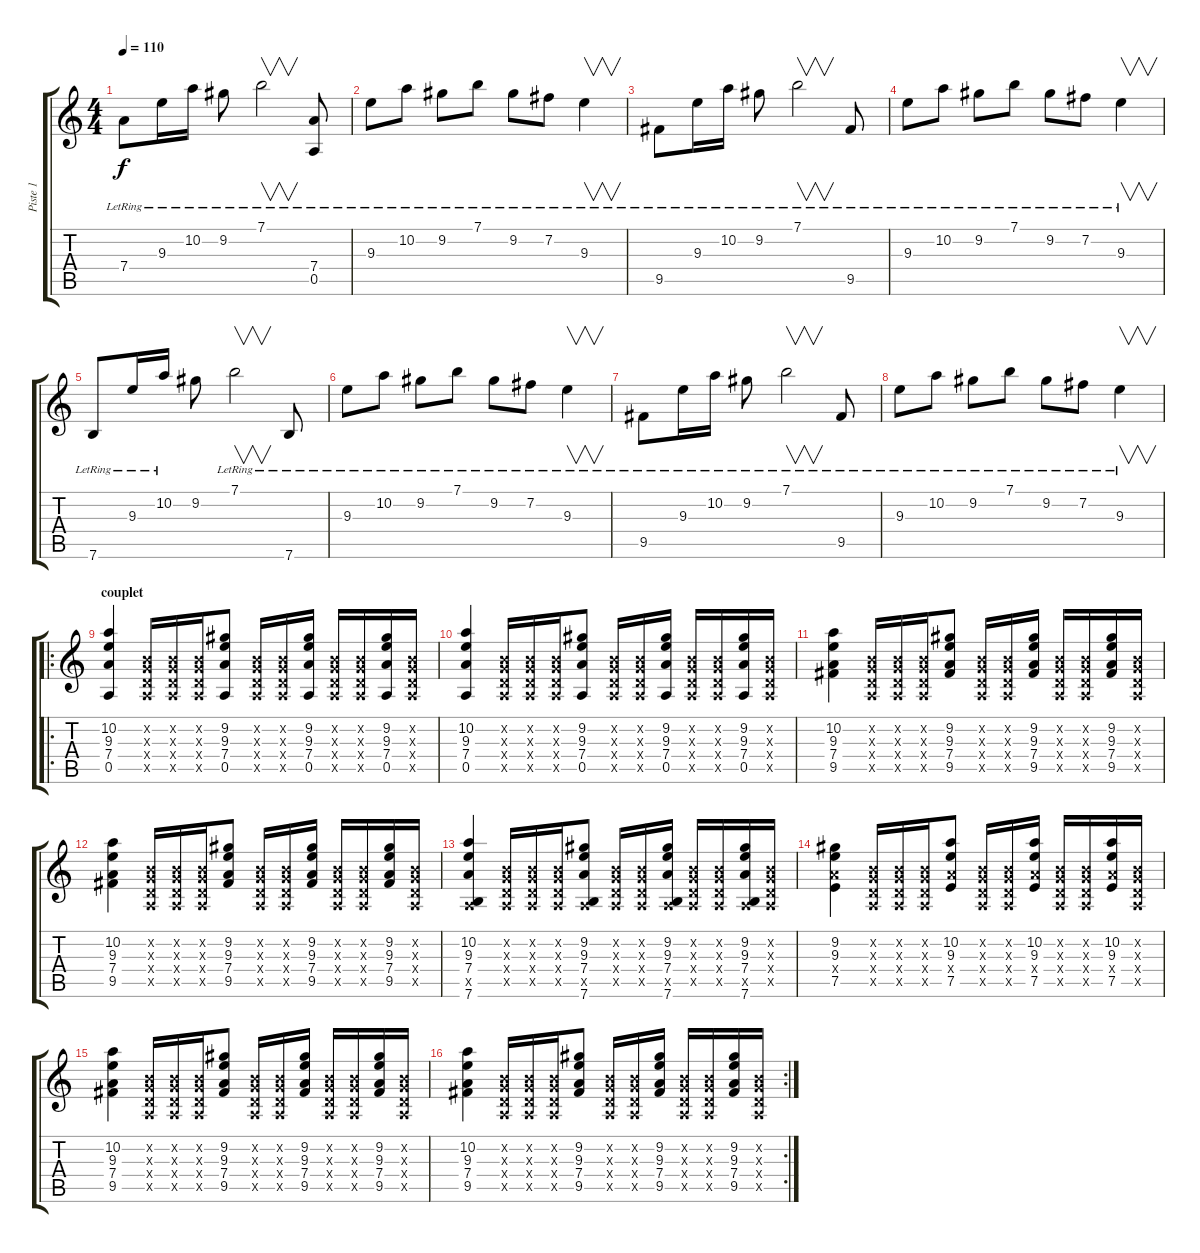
\track ("Piste 1" "Piste 1") {instrument electricguitarjazz}
\staff {score tabs}
\tuning (E4 B3 G3 D3 A2 E2) {hide}
\ts (4 4)
\tempo 110
\clef g2
\ks c
7.4{lr}.8{dy f instrument electricguitarjazz} 9.3{lr}.16 10.2{lr}.16 9.2{lr}.8 7.1{lr}.2{v} (7.4{lr} 0.5{lr}).8 |
9.3{lr}.8 10.2{lr}.8 9.2{lr}.8 7.1{lr}.8 9.2{lr}.8 7.2{lr}.8 9.3{lr}.4{v} |
9.5{lr}.8 9.3{lr}.16 10.2{lr}.16 9.2{lr}.8 7.1{lr}.2{v} 9.5{lr}.8 |
9.3{lr}.8 10.2{lr}.8 9.2{lr}.8 7.1{lr}.8 9.2{lr}.8 7.2{lr}.8 9.3{lr}.4{v} |
7.6{lr}.8 9.3{lr}.16 10.2{lr}.16 9.2.8 7.1{lr}.2{v} 7.6{lr}.8 |
9.3{lr}.8 10.2{lr}.8 9.2{lr}.8 7.1{lr}.8 9.2{lr}.8 7.2{lr}.8 9.3{lr}.4{v} |
9.5{lr}.8 9.3{lr}.16 10.2{lr}.16 9.2{lr}.8 7.1{lr}.2{v} 9.5{lr}.8 |
9.3{lr}.8 10.2{lr}.8 9.2{lr}.8 7.1{lr}.8 9.2{lr}.8 7.2{lr}.8 9.3{lr}.4{v} |
\ro
\section ("" "couplet")
(10.2 9.3 7.4 0.5).4 (0.2{x} 0.3{x} 0.4{x} 0.5{x}).16 (0.2{x} 0.3{x} 0.4{x} 0.5{x}).16 (0.2{x} 0.3{x} 0.4{x} 0.5{x}).16 (9.2 9.3 7.4 0.5).8 (0.2{x} 0.3{x} 0.4{x} 0.5{x}).16 (0.2{x} 0.3{x} 0.4{x} 0.5{x}).16 (9.2 9.3 7.4 0.5).16 (0.2{x} 0.3{x} 0.4{x} 0.5{x}).16 (0.2{x} 0.3{x} 0.4{x} 0.5{x}).16 (9.2 9.3 7.4 0.5).16 (0.2{x} 0.3{x} 0.4{x} 0.5{x}).16 |
(10.2 9.3 7.4 0.5).4 (0.2{x} 0.3{x} 0.4{x} 0.5{x}).16 (0.2{x} 0.3{x} 0.4{x} 0.5{x}).16 (0.2{x} 0.3{x} 0.4{x} 0.5{x}).16 (9.2 9.3 7.4 0.5).8 (0.2{x} 0.3{x} 0.4{x} 0.5{x}).16 (0.2{x} 0.3{x} 0.4{x} 0.5{x}).16 (9.2 9.3 7.4 0.5).16 (0.2{x} 0.3{x} 0.4{x} 0.5{x}).16 (0.2{x} 0.3{x} 0.4{x} 0.5{x}).16 (9.2 9.3 7.4 0.5).16 (0.2{x} 0.3{x} 0.4{x} 0.5{x}).16 |
(10.2 9.3 7.4 9.5).4 (0.2{x} 0.3{x} 0.4{x} 0.5{x}).16 (0.2{x} 0.3{x} 0.4{x} 0.5{x}).16 (0.2{x} 0.3{x} 0.4{x} 0.5{x}).16 (9.2 9.3 7.4 9.5).8 (0.2{x} 0.3{x} 0.4{x} 0.5{x}).16 (0.2{x} 0.3{x} 0.4{x} 0.5{x}).16 (9.2 9.3 7.4 9.5).16 (0.2{x} 0.3{x} 0.4{x} 0.5{x}).16 (0.2{x} 0.3{x} 0.4{x} 0.5{x}).16 (9.2 9.3 7.4 9.5).16 (0.2{x} 0.3{x} 0.4{x} 0.5{x}).16 |
(10.2 9.3 7.4 9.5).4 (0.2{x} 0.3{x} 0.4{x} 0.5{x}).16 (0.2{x} 0.3{x} 0.4{x} 0.5{x}).16 (0.2{x} 0.3{x} 0.4{x} 0.5{x}).16 (9.2 9.3 7.4 9.5).8 (0.2{x} 0.3{x} 0.4{x} 0.5{x}).16 (0.2{x} 0.3{x} 0.4{x} 0.5{x}).16 (9.2 9.3 7.4 9.5).16 (0.2{x} 0.3{x} 0.4{x} 0.5{x}).16 (0.2{x} 0.3{x} 0.4{x} 0.5{x}).16 (9.2 9.3 7.4 9.5).16 (0.2{x} 0.3{x} 0.4{x} 0.5{x}).16 |
(10.2 9.3 7.4 0.5{x} 7.6).4 (0.2{x} 0.3{x} 0.4{x} 0.5{x}).16 (0.2{x} 0.3{x} 0.4{x} 0.5{x}).16 (0.2{x} 0.3{x} 0.4{x} 0.5{x}).16 (9.2 9.3 7.4 0.5{x} 7.6).8 (0.2{x} 0.3{x} 0.4{x} 0.5{x}).16 (0.2{x} 0.3{x} 0.4{x} 0.5{x}).16 (9.2 9.3 7.4 0.5{x} 7.6).16 (0.2{x} 0.3{x} 0.4{x} 0.5{x}).16 (0.2{x} 0.3{x} 0.4{x} 0.5{x}).16 (9.2 9.3 7.4 0.5{x} 7.6).16 (0.2{x} 0.3{x} 0.4{x} 0.5{x}).16 |
(9.2 9.3 7.4{x} 7.5).4 (0.2{x} 0.3{x} 0.4{x} 0.5{x}).16 (0.2{x} 0.3{x} 0.4{x} 0.5{x}).16 (0.2{x} 0.3{x} 0.4{x} 0.5{x}).16 (10.2 9.3 7.4{x} 7.5).8 (0.2{x} 0.3{x} 0.4{x} 0.5{x}).16 (0.2{x} 0.3{x} 0.4{x} 0.5{x}).16 (10.2 9.3 7.4{x} 7.5).16 (0.2{x} 0.3{x} 0.4{x} 0.5{x}).16 (0.2{x} 0.3{x} 0.4{x} 0.5{x}).16 (10.2 9.3 7.4{x} 7.5).16 (0.2{x} 0.3{x} 0.4{x} 0.5{x}).16 |
(10.2 9.3 7.4 9.5).4 (0.2{x} 0.3{x} 0.4{x} 0.5{x}).16 (0.2{x} 0.3{x} 0.4{x} 0.5{x}).16 (0.2{x} 0.3{x} 0.4{x} 0.5{x}).16 (9.2 9.3 7.4 9.5).8 (0.2{x} 0.3{x} 0.4{x} 0.5{x}).16 (0.2{x} 0.3{x} 0.4{x} 0.5{x}).16 (9.2 9.3 7.4 9.5).16 (0.2{x} 0.3{x} 0.4{x} 0.5{x}).16 (0.2{x} 0.3{x} 0.4{x} 0.5{x}).16 (9.2 9.3 7.4 9.5).16 (0.2{x} 0.3{x} 0.4{x} 0.5{x}).16 |
\rc 2
(10.2 9.3 7.4 9.5).4 (0.2{x} 0.3{x} 0.4{x} 0.5{x}).16 (0.2{x} 0.3{x} 0.4{x} 0.5{x}).16 (0.2{x} 0.3{x} 0.4{x} 0.5{x}).16 (9.2 9.3 7.4 9.5).8 (0.2{x} 0.3{x} 0.4{x} 0.5{x}).16 (0.2{x} 0.3{x} 0.4{x} 0.5{x}).16 (9.2 9.3 7.4 9.5).16 (0.2{x} 0.3{x} 0.4{x} 0.5{x}).16 (0.2{x} 0.3{x} 0.4{x} 0.5{x}).16 (9.2 9.3 7.4 9.5).16 (0.2{x} 0.3{x} 0.4{x} 0.5{x}).16
